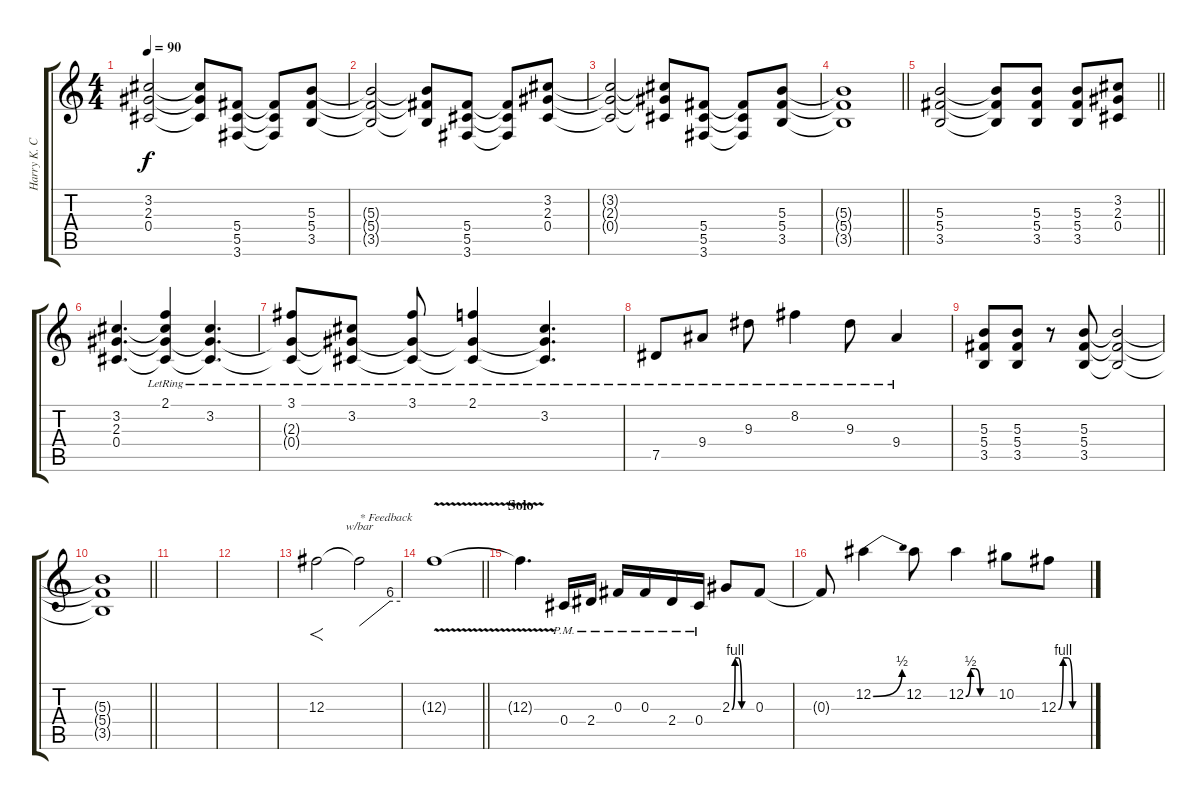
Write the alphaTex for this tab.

\track ("Harry K. Cody Lead" "Harry K. C") {instrument distortionguitar}
\staff {score tabs}
\tuning (Eb4 Bb3 Gb3 Db3 Ab2 Eb2) {hide}
\ts (4 4)
\tempo 90
\clef g2
\ks c
(3.2{t} 2.3{t} 0.4{t}).2{dy f} (3.2{t} 2.3{t} 0.4{t}).8 (5.4 5.5 3.6).8 (5.4{t} 5.5{t} 3.6{t}).8 (5.3 5.4 3.5).8 |
(5.3{t} 5.4{t} 3.5{t}).2 (5.3{t} 5.4{t} 3.5{t}).8 (5.4 5.5 3.6).8 (5.4{t} 5.5{t} 3.6{t}).8 (3.2 2.3 0.4).8 |
(3.2{t} 2.3{t} 0.4{t}).2 (3.2{t} 2.3{t} 0.4{t}).8 (5.4 5.5 3.6).8 (5.4{t} 5.5{t} 3.6{t}).8 (5.3 5.4 3.5).8 |
\barLineRight lightlight
(5.3{t} 5.4{t} 3.5{t}).1 |
\barLineRight lightlight
(5.3 5.4 3.5).2 (5.3{t} 5.4{t} 3.5{t}).8 (5.3 5.4 3.5).8 (5.3 5.4 3.5).8 (3.2 2.3 0.4).8 |
(3.2 2.3 0.4).4{d} (2.1{lr} 3.2{t} 2.3{t} 0.4{t}).4 (3.2{lr} 2.3{t} 0.4{t}).4{d} |
(3.1{lr} 2.3{t} 0.4{t}).8 (3.2{lr} 2.3{t} 0.4{t}).8 (3.1{lr} 2.3{t} 0.4{t}).8 (2.1{lr} 2.3{t} 0.4{t}).4 (3.2{lr} 2.3{t} 0.4{t}).4{d} |
7.5{lr}.8 9.4{lr}.8 9.3{lr}.8 8.2{lr}.4 9.3{lr}.8 9.4{lr}.4 |
(5.3 5.4 3.5).8 (5.3 5.4 3.5).8 r.8 (5.3 5.4 3.5).8{volume 0} (5.3{t} 5.4{t} 3.5{t}).2 |
\barLineRight lightlight
(5.3{t} 5.4{t} 3.5{t}).1 |
|
|
12.3.2{f volume 16} 12.3{t}.2{tbe (custom default 0 0 45 24 60 24) txt "* Feedback"} |
\barLineRight lightlight
12.3{v t}.1 |
\section ("" "Solo")
12.3{t}.4{d} 0.4{pm}.16 2.4{pm}.16 0.3{pm}.16 0.3{pm}.16 2.4{pm}.16 0.4{pm}.16 2.3{be (custom 0 0 10 4 20 4 30 0 60 0)}.8 0.3.8 |
0.3{t}.8 12.2{be (bend 0 0 60 2)}.4 12.2.8 12.2{be (custom 0 0 10 2 20 2 30 0 60 0)}.4 10.2.8 12.3{be (custom 0 0 10 4 20 4 30 0 60 0)}.8
